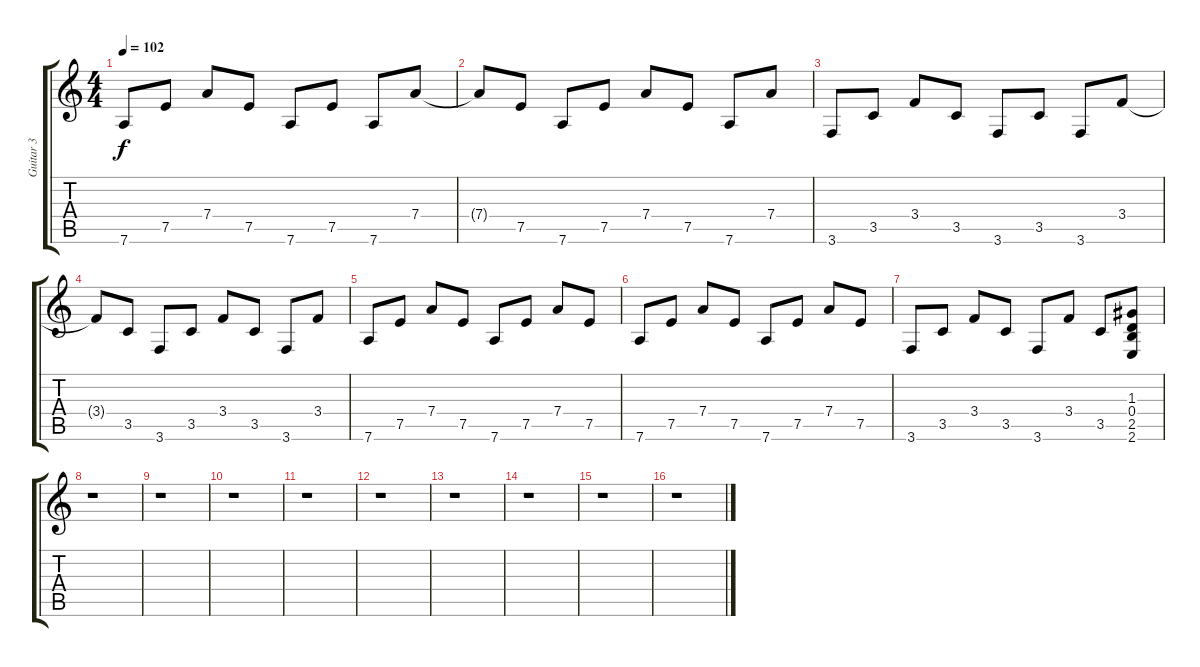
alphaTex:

\track ("Guitar 3" "Guitar 3") {instrument electricguitarclean}
\staff {score tabs}
\tuning (E4 B3 G3 D3 A2 D2) {hide}
\ts (4 4)
\tempo 102
\clef g2
\ks c
7.6.8{dy f} 7.5.8 7.4.8 7.5.8 7.6.8 7.5.8 7.6.8 7.4.8 |
7.4{t}.8 7.5.8 7.6.8 7.5.8 7.4.8 7.5.8 7.6.8 7.4.8 |
3.6.8 3.5.8 3.4.8 3.5.8 3.6.8 3.5.8 3.6.8 3.4.8 |
3.4{t}.8 3.5.8 3.6.8 3.5.8 3.4.8 3.5.8 3.6.8 3.4.8 |
7.6.8 7.5.8 7.4.8 7.5.8 7.6.8 7.5.8 7.4.8 7.5.8 |
7.6.8 7.5.8 7.4.8 7.5.8 7.6.8 7.5.8 7.4.8 7.5.8 |
3.6.8 3.5.8 3.4.8 3.5.8 3.6.8 3.4.8 3.5.8 (1.3 0.4 2.5 2.6).8 |
r.1 |
r.1 |
r.1 |
r.1 |
r.1 |
r.1 |
r.1 |
r.1 |
r.1
